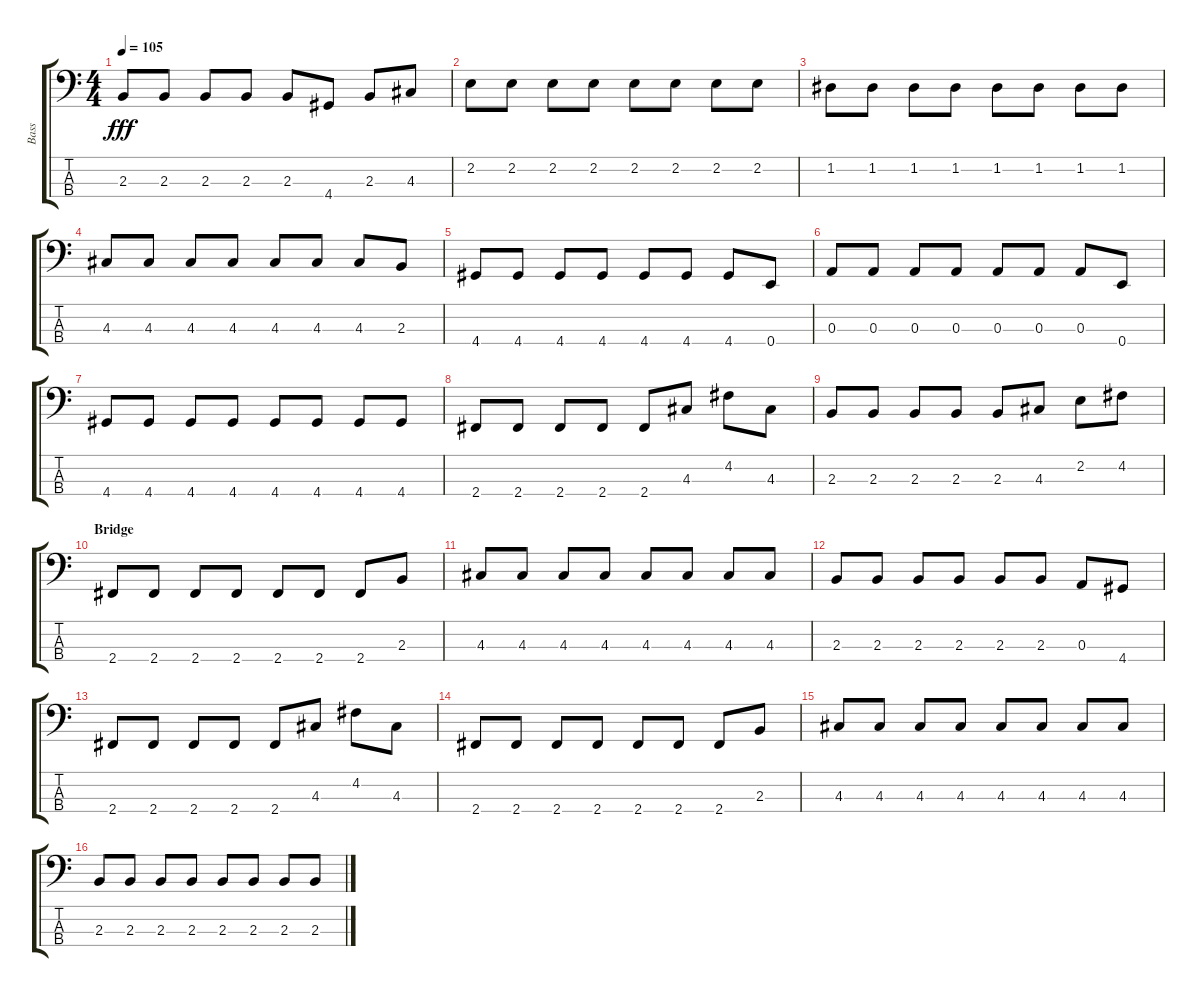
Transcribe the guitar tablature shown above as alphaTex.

\track ("Bass" "Bass") {instrument electricbassfinger}
\staff {score tabs}
\tuning (G2 D2 A1 E1) {hide}
\ts (4 4)
\tempo 105
\clef f4
\ks c
2.3.8{dy fff} 2.3.8 2.3.8 2.3.8 2.3.8 4.4.8 2.3.8 4.3.8 |
2.2.8 2.2.8 2.2.8 2.2.8 2.2.8 2.2.8 2.2.8 2.2.8 |
1.2.8 1.2.8 1.2.8 1.2.8 1.2.8 1.2.8 1.2.8 1.2.8 |
4.3.8 4.3.8 4.3.8 4.3.8 4.3.8 4.3.8 4.3.8 2.3.8 |
4.4.8 4.4.8 4.4.8 4.4.8 4.4.8 4.4.8 4.4.8 0.4.8 |
0.3.8 0.3.8 0.3.8 0.3.8 0.3.8 0.3.8 0.3.8 0.4.8 |
4.4.8 4.4.8 4.4.8 4.4.8 4.4.8 4.4.8 4.4.8 4.4.8 |
2.4.8 2.4.8 2.4.8 2.4.8 2.4.8 4.3.8 4.2.8 4.3.8 |
2.3.8 2.3.8 2.3.8 2.3.8 2.3.8 4.3.8 2.2.8 4.2.8 |
\section ("" "Bridge")
2.4.8 2.4.8 2.4.8 2.4.8 2.4.8 2.4.8 2.4.8 2.3.8 |
4.3.8 4.3.8 4.3.8 4.3.8 4.3.8 4.3.8 4.3.8 4.3.8 |
2.3.8 2.3.8 2.3.8 2.3.8 2.3.8 2.3.8 0.3.8 4.4.8 |
2.4.8 2.4.8 2.4.8 2.4.8 2.4.8 4.3.8 4.2.8 4.3.8 |
2.4.8 2.4.8 2.4.8 2.4.8 2.4.8 2.4.8 2.4.8 2.3.8 |
4.3.8 4.3.8 4.3.8 4.3.8 4.3.8 4.3.8 4.3.8 4.3.8 |
2.3.8 2.3.8 2.3.8 2.3.8 2.3.8 2.3.8 2.3.8 2.3.8
